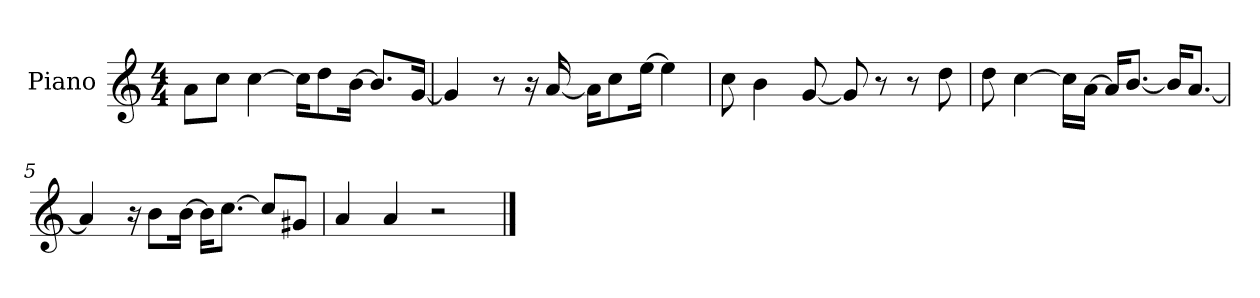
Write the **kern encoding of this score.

**kern
*part1
*staff1
*I"Piano
*I'P-no
*clefG2
*k[]
*M4/4
*MM90
=1
8a\L
8cc\J
[4cc\
16cc\KL]
8dd\
[16b\Jk
8.b/L]
[16g/Jk
=2
4g/]
8r
16r
[16a/
16a\KL]
8cc\
[16ee\Jk
4ee\]
=3
8cc\
4b\
[8g/
8g/]
8r
8r
8dd\
=4
8dd\
[4cc\
16cc\LL]
[16a\JJ
16a/KL]
[8.b/J
16b/KL]
[8.a/J
!!LO:LB:g=z
=5
4a/]
16r
8b\L
[16b\Jk
16b\KL]
[8.cc\J
8cc/L]
8g#X/J
=6
4a/
4a/
2r
==
*-
